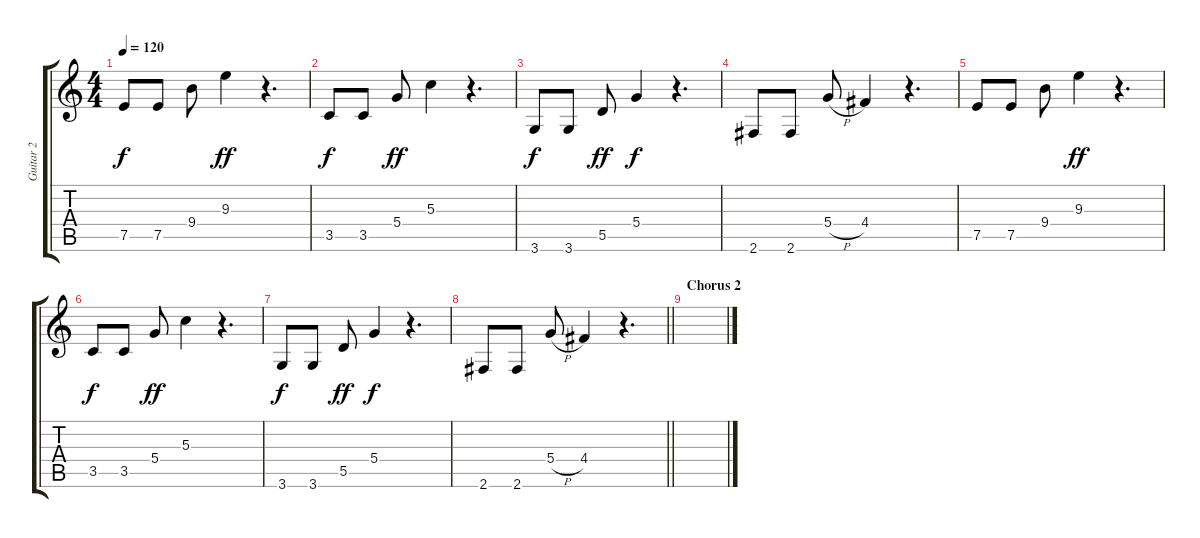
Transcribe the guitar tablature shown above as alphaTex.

\track ("Guitar 2" "Guitar 2") {instrument acousticguitarsteel}
\staff {score tabs}
\tuning (E4 B3 G3 D3 A2 E2) {hide}
\ts (4 4)
\tempo 120
\clef g2
\ks c
7.5.8{dy f} 7.5.8 9.4.8 9.3.4{dy ff} r.4{d} |
3.5.8{dy f} 3.5.8 5.4.8{dy ff} 5.3.4 r.4{d} |
3.6.8{dy f} 3.6.8 5.5.8{dy ff} 5.4.4{dy f} r.4{d} |
2.6.8 2.6.8 5.4{h}.8 4.4.4 r.4{d} |
7.5.8 7.5.8 9.4.8 9.3.4{dy ff} r.4{d} |
3.5.8{dy f} 3.5.8 5.4.8{dy ff} 5.3.4 r.4{d} |
3.6.8{dy f} 3.6.8 5.5.8{dy ff} 5.4.4{dy f} r.4{d} |
\barLineRight lightlight
2.6.8 2.6.8 5.4{h}.8 4.4.4 r.4{d} |
\section ("" "Chorus 2")
